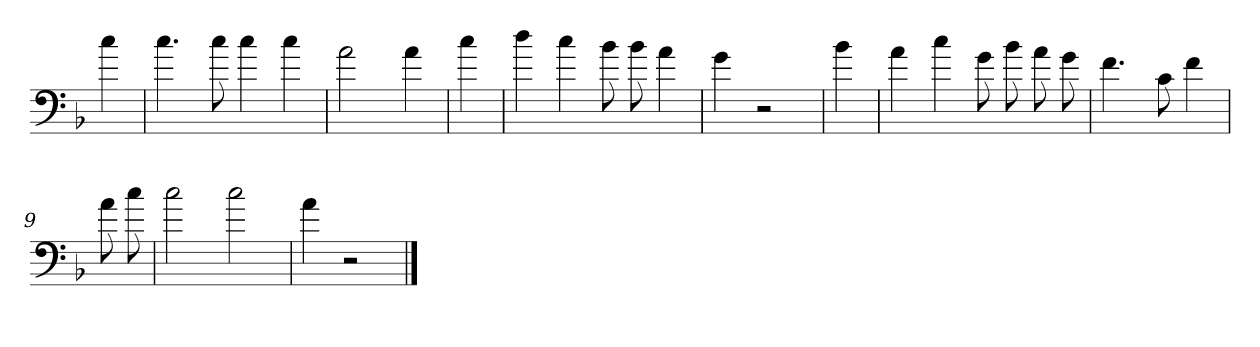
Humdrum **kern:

**kern
*part1
*staff1
*clefF4
*k[b-]
*F:
=
4cc
=1
4.cc
8cc
4cc
4cc
=2
2a
4a
=3
4cc
=4
4dd
4cc
8b-
8b-
4a
=5
4g
2r
=6
4b-
=7
4a
4cc
8g
8b-
8a
8g
=8
4.f
8c
4f
=9
8a
8cc
=10
2cc
2cc
=11
4a
2r
==
*-
